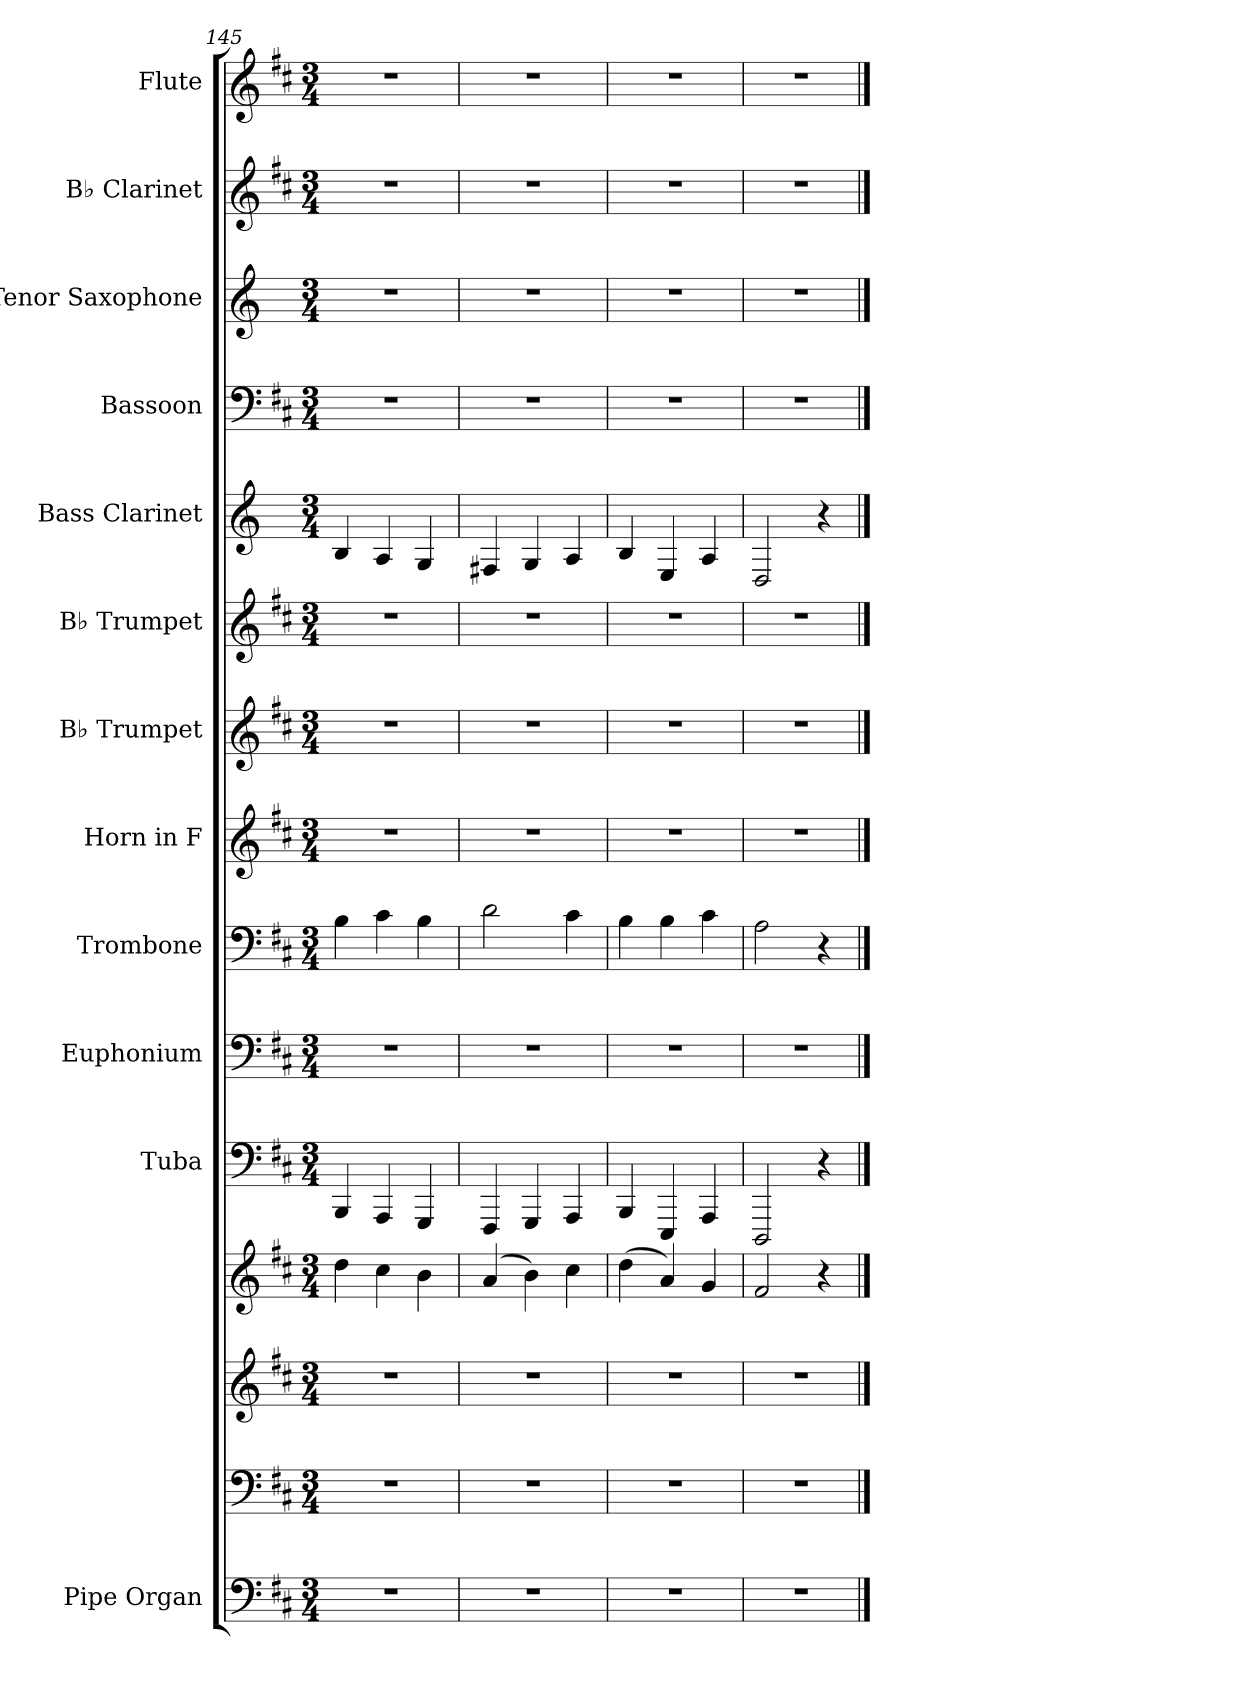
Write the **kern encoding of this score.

**kern	**kern	**kern	**kern	**kern	**kern	**kern	**kern	**kern	**kern	**kern	**kern	**kern	**kern	**kern
*part12	*part12	*part12	*part12	*part11	*part10	*part9	*part8	*part7	*part6	*part5	*part4	*part3	*part2	*part1
*staff15	*staff14	*staff13	*staff12	*staff11	*staff10	*staff9	*staff8	*staff7	*staff6	*staff5	*staff4	*staff3	*staff2	*staff1
*I"Pipe Organ	*	*	*	*I"Tuba	*I"Euphonium	*I"Trombone	*I"Horn in F	*I"B♭ Trumpet	*I"B♭ Trumpet	*I"Bass Clarinet	*I"Bassoon	*I"Tenor Saxophone	*I"B♭ Clarinet	*I"Flute
*I'Org.	*	*	*	*I'Tba.	*I'Euph.	*I'Tbn.	*	*I'B♭ Tpt.	*I'B♭ Tpt.	*I'B. Cl.	*I'Bsn.	*I'T. Sax.	*I'B♭ Cl.	*I'Fl.
*clefF4	*clefF4	*clefG2	*clefG2	*clefF4	*clefF4	*clefF4	*clefG2	*clefG2	*clefG2	*clefG2	*clefF4	*clefG2	*clefG2	*clefG2
*	*	*	*	*	*	*	*ITrd4c7	*ITrd1c2	*ITrd1c2	*ITrd8c14	*	*ITrd8c14	*ITrd1c2	*
*k[f#c#]	*k[f#c#]	*k[f#c#]	*k[f#c#]	*k[f#c#]	*k[f#c#]	*k[f#c#]	*k[f#]	*k[]	*k[]	*k[]	*k[f#c#]	*k[]	*k[]	*k[f#c#]
*M3/4	*M3/4	*M3/4	*M3/4	*M3/4	*M3/4	*M3/4	*M3/4	*M3/4	*M3/4	*M3/4	*M3/4	*M3/4	*M3/4	*M3/4
=145	=145	=145	=145	=145	=145	=145	=145	=145	=145	=145	=145	=145	=145	=145
2.r	2.r	2.r	4dd\	4BBB/	2.r	4B\	2.r	2.r	2.r	4BB/	2.r	2.r	2.r	2.r
.	.	.	4cc#\	4AAA/	.	4c#\	.	.	.	4AA/	.	.	.	.
.	.	.	4b\	4GGG/	.	4B\	.	.	.	4GG/	.	.	.	.
=146	=146	=146	=146	=146	=146	=146	=146	=146	=146	=146	=146	=146	=146	=146
2.r	2.r	2.r	(>4a/	4FFF#/	2.r	2d\	2.r	2.r	2.r	4FF#X/	2.r	2.r	2.r	2.r
.	.	.	4b\)	4GGG/	.	.	.	.	.	4GG/	.	.	.	.
.	.	.	4cc#\	4AAA/	.	4c#\	.	.	.	4AA/	.	.	.	.
=147	=147	=147	=147	=147	=147	=147	=147	=147	=147	=147	=147	=147	=147	=147
2.r	2.r	2.r	(>4dd\	4BBB/	2.r	4B\	2.r	2.r	2.r	4BB/	2.r	2.r	2.r	2.r
.	.	.	4a/)	4EEE/	.	4B\	.	.	.	4EE/	.	.	.	.
.	.	.	4g/	4AAA/	.	4c#\	.	.	.	4AA/	.	.	.	.
=148	=148	=148	=148	=148	=148	=148	=148	=148	=148	=148	=148	=148	=148	=148
2.r	2.r	2.r	2f#/	2DDD/	2.r	2A\	2.r	2.r	2.r	2DD/	2.r	2.r	2.r	2.r
.	.	.	4r	4r	.	4r	.	.	.	4r	.	.	.	.
==	==	==	==	==	==	==	==	==	==	==	==	==	==	==
*-	*-	*-	*-	*-	*-	*-	*-	*-	*-	*-	*-	*-	*-	*-
